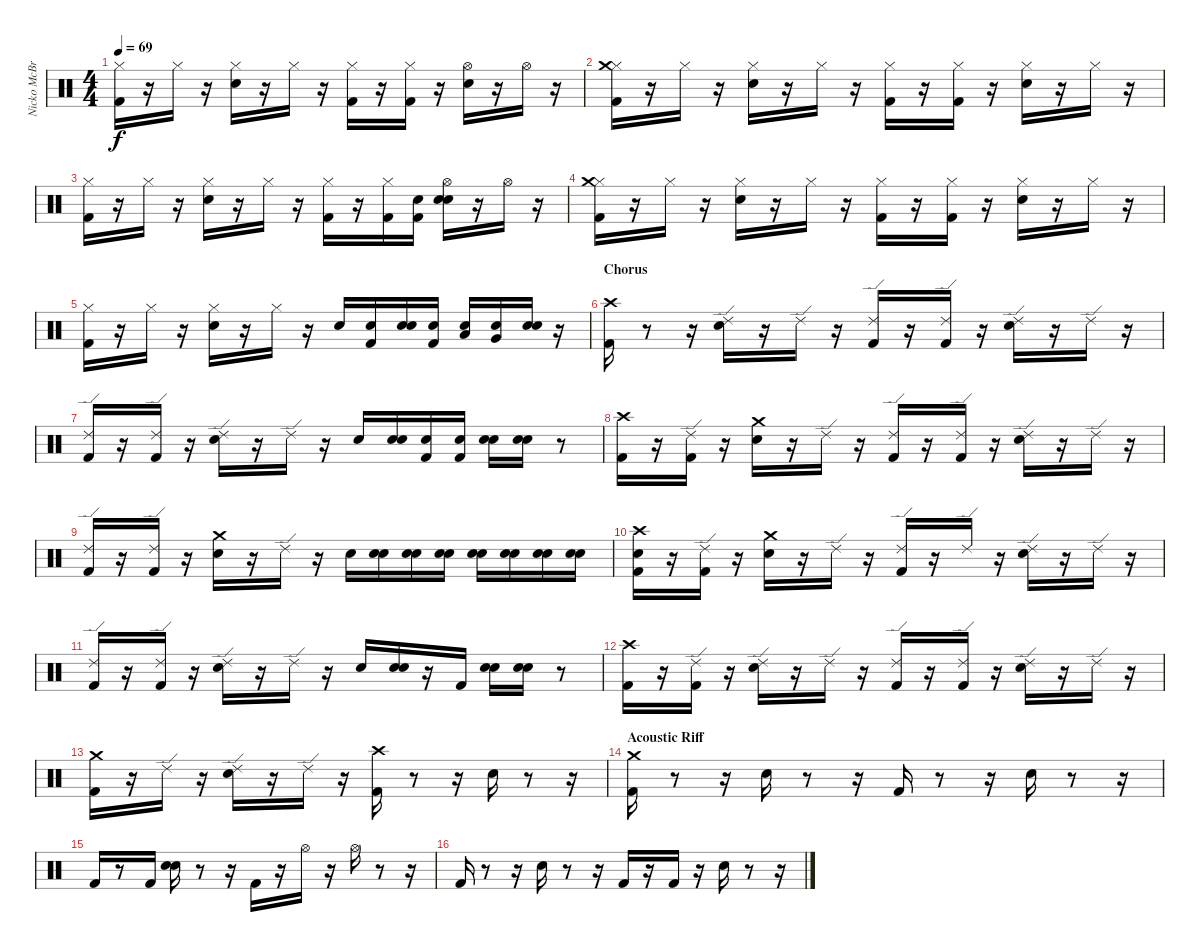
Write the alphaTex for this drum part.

\track ("Nicko McBrain" "Nicko McBr") {instrument percussion}
\staff {score}
\articulation defaults
\ts (4 4)
\tempo 69
\clef neutral
\ks c
("Kick (hit) 2" "Hi-Hat (closed)").16{dy f} r.16 "Hi-Hat (closed)".16 r.16 ("Electric Snare (hit)" "Hi-Hat (closed)").16 r.16 "Hi-Hat (closed)".16 r.16 ("Kick (hit) 2" "Hi-Hat (closed)").16 r.16 ("Kick (hit) 2" "Hi-Hat (closed)").16 r.16 ("Electric Snare (hit)" "Hi-Hat (open)").16 r.16 "Hi-Hat (open)".16 r.16 |
("Kick (hit) 2" "Hi-Hat (closed)" "Crash medium (hit)").16 r.16 "Hi-Hat (closed)".16 r.16 ("Electric Snare (hit)" "Hi-Hat (closed)").16 r.16 "Hi-Hat (closed)".16 r.16 ("Kick (hit) 2" "Hi-Hat (closed)").16 r.16 ("Kick (hit) 2" "Hi-Hat (closed)").16 r.16 ("Electric Snare (hit)" "Hi-Hat (closed)").16 r.16 "Hi-Hat (closed)".16 r.16 |
("Kick (hit) 2" "Hi-Hat (closed)").16 r.16 "Hi-Hat (closed)".16 r.16 ("Electric Snare (hit)" "Hi-Hat (closed)").16 r.16 "Hi-Hat (closed)".16 r.16 ("Kick (hit) 2" "Hi-Hat (closed)").16 r.16 ("Kick (hit) 2" "Hi-Hat (closed)").16 ("Snare (hit)" "Kick (hit) 2").16 ("Snare (hit)" "Electric Snare (hit)" "Hi-Hat (open)").16 r.16 "Hi-Hat (open)".16 r.16 |
("Kick (hit) 2" "Hi-Hat (closed)" "Crash medium (hit)").16 r.16 "Hi-Hat (closed)".16 r.16 ("Electric Snare (hit)" "Hi-Hat (closed)").16 r.16 "Hi-Hat (closed)".16 r.16 ("Kick (hit) 2" "Hi-Hat (closed)").16 r.16 ("Kick (hit) 2" "Hi-Hat (closed)").16 r.16 ("Electric Snare (hit)" "Hi-Hat (closed)").16 r.16 "Hi-Hat (closed)".16 r.16 |
("Kick (hit) 2" "Hi-Hat (closed)").16 r.16 "Hi-Hat (closed)".16 r.16 ("Electric Snare (hit)" "Hi-Hat (closed)").16 r.16 "Hi-Hat (closed)".16 r.16 "Electric Snare (hit)".16 ("Snare (hit)" "Kick (hit) 2").16 ("Snare (hit)" "Electric Snare (hit)").16 ("Snare (hit)" "Kick (hit) 2").16 ("Snare (hit)" "Low Tom (hit)").16 ("Snare (hit)" "Very Low Tom (hit)").16 ("Snare (hit)" "Electric Snare (hit)").16 r.16 |
\section ("" "Chorus")
("Kick (hit) 2" "Crash high (hit)").16 r.8 r.16 ("Electric Snare (hit)" "Ride (edge) 2").16 r.16 "Ride (edge) 2".16 r.16 ("Kick (hit) 2" "Ride (edge) 2").16 r.16 ("Kick (hit) 2" "Ride (edge) 2").16 r.16 ("Electric Snare (hit)" "Ride (edge) 2").16 r.16 "Ride (edge) 2".16 r.16 |
("Kick (hit) 2" "Ride (edge) 2").16 r.16 ("Kick (hit) 2" "Ride (edge) 2").16 r.16 ("Electric Snare (hit)" "Ride (edge) 2").16 r.16 "Ride (edge) 2".16 r.16 "Electric Snare (hit)".16 ("Snare (hit)" "Electric Snare (hit)").16 ("Snare (hit)" "Kick (hit) 2").16 ("Snare (hit)" "Kick (hit) 2").16 ("Snare (hit)" "Electric Snare (hit)").16 ("Snare (hit)" "Electric Snare (hit)").16 r.8 |
("Kick (hit) 2" "Crash high (hit)").16 r.16 ("Kick (hit) 2" "Ride (edge) 2").16 r.16 ("Electric Snare (hit)" "Crash medium (hit)").16 r.16 "Ride (edge) 2".16 r.16 ("Kick (hit) 2" "Ride (edge) 2").16 r.16 ("Kick (hit) 2" "Ride (edge) 2").16 r.16 ("Electric Snare (hit)" "Ride (edge) 2").16 r.16 "Ride (edge) 2".16 r.16 |
("Kick (hit) 2" "Ride (edge) 2").16 r.16 ("Kick (hit) 2" "Ride (edge) 2").16 r.16 ("Electric Snare (hit)" "Crash medium (hit)").16 r.16 "Ride (edge) 2".16 r.16 "Electric Snare (hit)".16 ("Snare (hit)" "Electric Snare (hit)").16 ("Snare (hit)" "Electric Snare (hit)").16 ("Snare (hit)" "Electric Snare (hit)").16 ("Snare (hit)" "Electric Snare (hit)").16 ("Snare (hit)" "Electric Snare (hit)").16 ("Snare (hit)" "Electric Snare (hit)").16 ("Snare (hit)" "Electric Snare (hit)").16 |
("Snare (hit)" "Kick (hit) 2" "Crash high (hit)").16 r.16 ("Kick (hit) 2" "Ride (edge) 2").16 r.16 ("Electric Snare (hit)" "Crash medium (hit)").16 r.16 "Ride (edge) 2".16 r.16 ("Kick (hit) 2" "Ride (edge) 2").16 r.16 "Ride (edge) 2".16 r.16 ("Electric Snare (hit)" "Ride (edge) 2").16 r.16 "Ride (edge) 2".16 r.16 |
("Kick (hit) 2" "Ride (edge) 2").16 r.16 ("Kick (hit) 2" "Ride (edge) 2").16 r.16 ("Electric Snare (hit)" "Ride (edge) 2").16 r.16 "Ride (edge) 2".16 r.16 "Electric Snare (hit)".16 ("Snare (hit)" "Electric Snare (hit)").16 r.16 "Kick (hit) 2".16 ("Snare (hit)" "Electric Snare (hit)").16 ("Snare (hit)" "Electric Snare (hit)").16 r.8 |
("Kick (hit) 2" "Crash high (hit)").16 r.16 ("Kick (hit) 2" "Ride (edge) 2").16 r.16 ("Electric Snare (hit)" "Ride (edge) 2").16 r.16 "Ride (edge) 2".16 r.16 ("Kick (hit) 2" "Ride (edge) 2").16 r.16 ("Kick (hit) 2" "Ride (edge) 2").16 r.16 ("Electric Snare (hit)" "Ride (edge) 2").16 r.16 "Ride (edge) 2".16 r.16 |
("Kick (hit) 2" "Crash medium (hit)").16 r.16 "Ride (edge) 2".16 r.16 ("Electric Snare (hit)" "Ride (edge) 2").16 r.16 "Ride (edge) 2".16 r.16 ("Kick (hit) 2" "Crash high (hit)").16 r.8 r.16 "Electric Snare (hit)".16 r.8 r.16 |
\section ("" "Acoustic Riff")
("Kick (hit) 2" "Crash medium (hit)").16 r.8 r.16 "Electric Snare (hit)".16 r.8 r.16 "Kick (hit) 2".16 r.8 r.16 "Electric Snare (hit)".16 r.8 r.16 |
"Kick (hit) 2".16 r.8 "Kick (hit) 2".16 ("Snare (hit)" "Electric Snare (hit)").16 r.8 r.16 "Kick (hit) 2".16 r.16 "Hi-Hat (open)".16 r.16 "Hi-Hat (open)".16 r.8 r.16 |
"Kick (hit) 2".16 r.8 r.16 "Electric Snare (hit)".16 r.8 r.16 "Kick (hit) 2".16 r.16 "Kick (hit) 2".16 r.16 "Electric Snare (hit)".16 r.8 r.16
